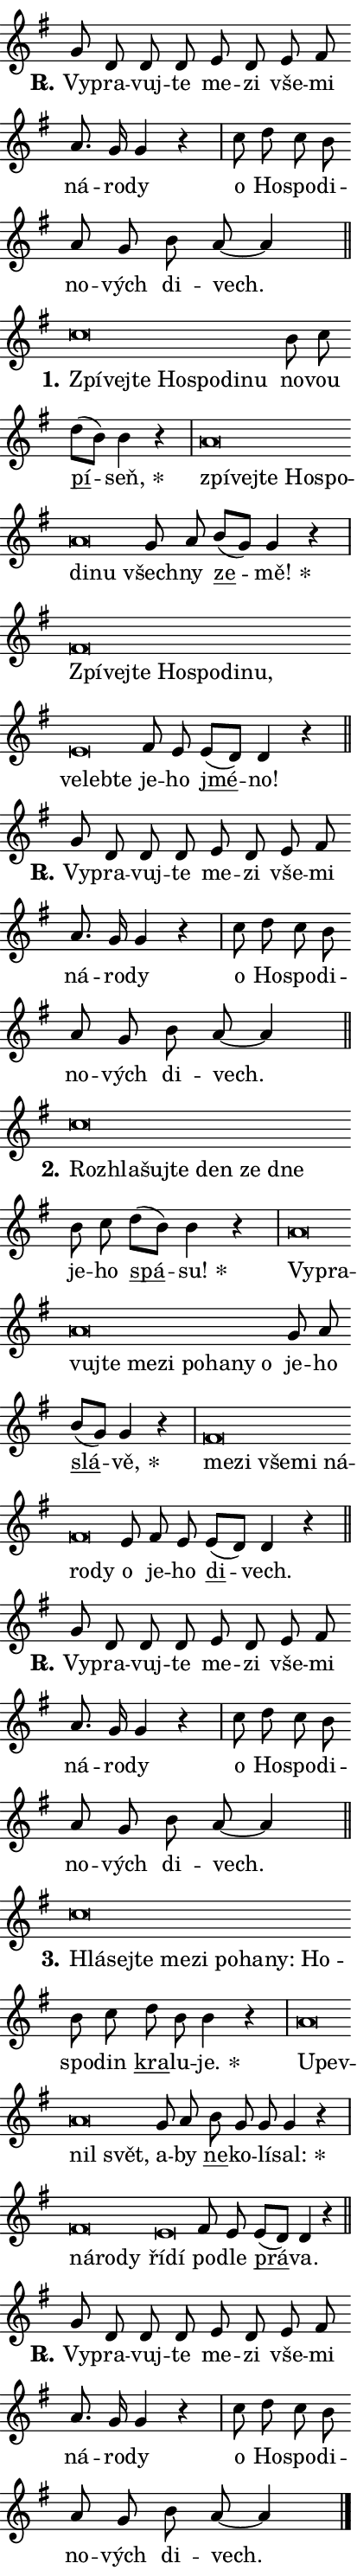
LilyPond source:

\version "2.24.0"
\header { tagline = "" }
\paper {
  indent = 0\cm
  top-margin = 0\cm
  right-margin = 0.13\cm % to fit lyric hyphens
  bottom-margin = 0\cm
  left-margin = 0\cm
  paper-width = 7\cm
  page-breaking = #ly:one-page-breaking
  system-system-spacing.basic-distance = #11
  score-system-spacing.basic-distance = #11
  ragged-last = ##f
}


%% Author: Thomas Morley
%% https://lists.gnu.org/archive/html/lilypond-user/2020-05/msg00002.html
#(define (line-position grob)
"Returns position of @var[grob} in current system:
   @code{'start}, if at first time-step
   @code{'end}, if at last time-step
   @code{'middle} otherwise
"
  (let* ((col (ly:item-get-column grob))
         (ln (ly:grob-object col 'left-neighbor))
         (rn (ly:grob-object col 'right-neighbor))
         (col-to-check-left (if (ly:grob? ln) ln col))
         (col-to-check-right (if (ly:grob? rn) rn col))
         (break-dir-left
           (and
             (ly:grob-property col-to-check-left 'non-musical #f)
             (ly:item-break-dir col-to-check-left)))
         (break-dir-right
           (and
             (ly:grob-property col-to-check-right 'non-musical #f)
             (ly:item-break-dir col-to-check-right))))
        (cond ((eqv? 1 break-dir-left) 'start)
              ((eqv? -1 break-dir-right) 'end)
              (else 'middle))))

#(define (tranparent-at-line-position vctor)
  (lambda (grob)
  "Relying on @code{line-position} select the relevant enry from @var{vctor}.
Used to determine transparency,"
    (case (line-position grob)
      ((end) (not (vector-ref vctor 0)))
      ((middle) (not (vector-ref vctor 1)))
      ((start) (not (vector-ref vctor 2))))))

noteHeadBreakVisibility =
#(define-music-function (break-visibility)(vector?)
"Makes @code{NoteHead}s transparent relying on @var{break-visibility}"
#{
  \override NoteHead.transparent =
    #(tranparent-at-line-position break-visibility)
#})

#(define delete-ledgers-for-transparent-note-heads
  (lambda (grob)
    "Reads whether a @code{NoteHead} is transparent.
If so this @code{NoteHead} is removed from @code{'note-heads} from
@var{grob}, which is supposed to be @code{LedgerLineSpanner}.
As a result ledgers are not printed for this @code{NoteHead}"
    (let* ((nhds-array (ly:grob-object grob 'note-heads))
           (nhds-list
             (if (ly:grob-array? nhds-array)
                 (ly:grob-array->list nhds-array)
                 '()))
           ;; Relies on the transparent-property being done before
           ;; Staff.LedgerLineSpanner.after-line-breaking is executed.
           ;; This is fragile ...
           (to-keep
             (remove
               (lambda (nhd)
                 (ly:grob-property nhd 'transparent #f))
               nhds-list)))
      ;; TODO find a better method to iterate over grob-arrays, similiar
      ;; to filter/remove etc for lists
      ;; For now rebuilt from scratch
      (set! (ly:grob-object grob 'note-heads)  '())
      (for-each
        (lambda (nhd)
          (ly:pointer-group-interface::add-grob grob 'note-heads nhd))
        to-keep))))

squashNotes = {
  \override NoteHead.X-extent = #'(-0.2 . 0.2)
  \override NoteHead.Y-extent = #'(-0.75 . 0)
  \override NoteHead.stencil =
    #(lambda (grob)
       (let ((pos (ly:grob-property grob 'staff-position)))
         (begin
           (if (< pos -7) (display "ERROR: Lower brevis then expected\n") (display "OK: Expected brevis position\n"))
           (if (<= pos -6) ly:text-interface::print ly:note-head::print))))
}
unSquashNotes = {
  \revert NoteHead.X-extent
  \revert NoteHead.Y-extent
  \revert NoteHead.stencil
}

hideNotes = \noteHeadBreakVisibility #begin-of-line-visible
unHideNotes = \noteHeadBreakVisibility #all-visible

% work-around for resetting accidentals
% https://lilypond.org/doc/v2.23/Documentation/notation/displaying-rhythms#unmetered-music
cadenzaMeasure = {
  \cadenzaOff
  \partial 1024 s1024
  \cadenzaOn
}

#(define-markup-command (accent layout props text) (markup?)
  "Underline accented syllable"
  (interpret-markup layout props
    #{\markup \override #'(offset . 4.3) \underline { #text }#}))

responsum = \markup \concat {
  "R" \hspace #-1.05 \path #0.1 #'((moveto 0 0.07) (lineto 0.9 0.8)) \hspace #0.05 "."
}

spaceSize = #0.6828661417322834 % exact space size for TeX Gyre Schola

\layout {
  \context {
    \Staff
    \remove "Time_signature_engraver"
    \override LedgerLineSpanner.after-line-breaking = #delete-ledgers-for-transparent-note-heads
  }
  \context {
    \Lyrics {
      \override LyricSpace.minimum-distance = \spaceSize
      \override LyricText.font-name = #"TeX Gyre Schola"
      \override LyricText.font-size = 1
      \override StanzaNumber.font-name = #"TeX Gyre Schola Bold"
      \override StanzaNumber.font-size = 1
    }
  }
  \context {
    \Score 
    \override NoteHead.text =
      #(lambda (grob) 
        (let ((pos (ly:grob-property grob 'staff-position)))
          #{\markup {
            \combine
              \halign #-0.55 \raise #(if (= pos -6) 0 0.5) \override #'(thickness . 2) \draw-line #'(3.2 . 0)
              \musicglyph "noteheads.sM1"
          }#}))
  }
}

% magnetic-lyrics.ily
%
%   written by
%     Jean Abou Samra <jean@abou-samra.fr>
%     Werner Lemberg <wl@gnu.org>
%
%   adapted by
%     Jiri Hon <jiri.hon@gmail.com>
%
% Version 2022-Apr-15

% https://www.mail-archive.com/lilypond-user@gnu.org/msg149350.html

#(define (Left_hyphen_pointer_engraver context)
   "Collect syllable-hyphen-syllable occurrences in lyrics and store
them in properties.  This engraver only looks to the left.  For
example, if the lyrics input is @code{foo -- bar}, it does the
following.

@itemize @bullet
@item
Set the @code{text} property of the @code{LyricHyphen} grob between
@q{foo} and @q{bar} to @code{foo}.

@item
Set the @code{left-hyphen} property of the @code{LyricText} grob with
text @q{foo} to the @code{LyricHyphen} grob between @q{foo} and
@q{bar}.
@end itemize

Use this auxiliary engraver in combination with the
@code{lyric-@/text::@/apply-@/magnetic-@/offset!} hook."
   (let ((hyphen #f)
         (text #f))
     (make-engraver
      (acknowledgers
       ((lyric-syllable-interface engraver grob source-engraver)
        (set! text grob)))
      (end-acknowledgers
       ((lyric-hyphen-interface engraver grob source-engraver)
        ;(when (not (grob::has-interface grob 'lyric-space-interface))
          (set! hyphen grob)));)
      ((stop-translation-timestep engraver)
       (when (and text hyphen)
         (ly:grob-set-object! text 'left-hyphen hyphen))
       (set! text #f)
       (set! hyphen #f)))))

#(define (lyric-text::apply-magnetic-offset! grob)
   "If the space between two syllables is less than the value in
property @code{LyricText@/.details@/.squash-threshold}, move the right
syllable to the left so that it gets concatenated with the left
syllable.

Use this function as a hook for
@code{LyricText@/.after-@/line-@/breaking} if the
@code{Left_@/hyphen_@/pointer_@/engraver} is active."
   (let ((hyphen (ly:grob-object grob 'left-hyphen #f)))
     (when hyphen
       (let ((left-text (ly:spanner-bound hyphen LEFT)))
         (when (grob::has-interface left-text 'lyric-syllable-interface)
           (let* ((common (ly:grob-common-refpoint grob left-text X))
                  (this-x-ext (ly:grob-extent grob common X))
                  (left-x-ext
                   (begin
                     ;; Trigger magnetism for left-text.
                     (ly:grob-property left-text 'after-line-breaking)
                     (ly:grob-extent left-text common X)))
                  ;; `delta` is the gap width between two syllables.
                  (delta (- (interval-start this-x-ext)
                            (interval-end left-x-ext)))
                  (details (ly:grob-property grob 'details))
                  (threshold (assoc-get 'squash-threshold details 0.2)))
             (when (< delta threshold)
               (let* (;; We have to manipulate the input text so that
                      ;; ligatures crossing syllable boundaries are not
                      ;; disabled.  For languages based on the Latin
                      ;; script this is essentially a beautification.
                      ;; However, for non-Western scripts it can be a
                      ;; necessity.
                      (lt (ly:grob-property left-text 'text))
                      (rt (ly:grob-property grob 'text))
                      (is-space (grob::has-interface hyphen 'lyric-space-interface))
                      (space (if is-space " " ""))
                      (extra-delta (if is-space spaceSize 0))
                      ;; Append new syllable.
                      (ltrt-space (if (and (string? lt) (string? rt))
                                (string-append lt space rt)
                                (make-concat-markup (list lt space rt))))
                      ;; Right-align `ltrt` to the right side.
                      (ltrt-space-markup (grob-interpret-markup
                               grob
                               (make-translate-markup
                                (cons (interval-length this-x-ext) 0)
                                (make-right-align-markup ltrt-space)))))
                 (begin
                   ;; Don't print `left-text`.
                   (ly:grob-set-property! left-text 'stencil #f)
                   ;; Set text and stencil (which holds all collected
                   ;; syllables so far) and shift it to the left.
                   (ly:grob-set-property! grob 'text ltrt-space)
                   (ly:grob-set-property! grob 'stencil ltrt-space-markup)
                   (ly:grob-translate-axis! grob (- (- delta extra-delta)) X))))))))))


#(define (lyric-hyphen::displace-bounds-first grob)
   ;; Make very sure this callback isn't triggered too early.
   (let ((left (ly:spanner-bound grob LEFT))
         (right (ly:spanner-bound grob RIGHT)))
     (ly:grob-property left 'after-line-breaking)
     (ly:grob-property right 'after-line-breaking)
     (ly:lyric-hyphen::print grob)))

squashThreshold = #0.4

\layout {
  \context {
    \Lyrics
    \consists #Left_hyphen_pointer_engraver
    \override LyricText.after-line-breaking =
      #lyric-text::apply-magnetic-offset!
    \override LyricHyphen.stencil = #lyric-hyphen::displace-bounds-first
    \override LyricText.details.squash-threshold = \squashThreshold
    \override LyricHyphen.minimum-distance = 0
    \override LyricHyphen.minimum-length = \squashThreshold
  }
}

squashText = \override LyricText.details.squash-threshold = 9999
unSquashText = \override LyricText.details.squash-threshold = \squashThreshold

leftText = \override LyricText.self-alignment-X = #LEFT
unLeftText = \revert LyricText.self-alignment-X

starOffset = #(lambda (grob) 
                (let ((x_offset (ly:self-alignment-interface::aligned-on-x-parent grob)))
                  (if (= x_offset 0) 0 (+ x_offset 1.2))))

star = #(define-music-function (syllable)(string?)
"Append star separator at the end of a syllable"
#{
  \once \override LyricText.X-offset = #starOffset
  \lyricmode { \markup {
    #syllable
    \override #'((font-name . "TeX Gyre Schola Bold")) \hspace #0.2 \lower #0.65 \larger "*"
  } }
#})

starAccent = #(define-music-function (syllable)(string?)
"Append star separator at the end of a syllable and make accent"
#{
  \once \override LyricText.X-offset = #starOffset
  \lyricmode { \markup {
    \accent #syllable
    \override #'((font-name . "TeX Gyre Schola Bold")) \hspace #0.2 \lower #0.65 \larger "*"
  } }
#})

breath = #(define-music-function (syllable)(string?)
"Append breathing indicator at the end of a syllable"
#{
  \lyricmode { \markup { #syllable "+" } }
#})

optionalBreath = #(define-music-function (syllable)(string?)
"Append optional breathing indicator at the end of a syllable"
#{
  \lyricmode { \markup { #syllable "(+)" } }
#})


\score {
    <<
        \new Voice = "melody" { \cadenzaOn \key g \major \relative { g'8 d d d e d e fis \bar "" a8. g16 g4 r \cadenzaMeasure \bar "|" c8 d c b \bar "" a g b a~ a4 \cadenzaMeasure \bar "||" \break } }
        \new Lyrics \lyricsto "melody" { \lyricmode { \set stanza = \responsum
Vy -- pra -- vuj -- te me -- zi vše -- mi ná -- ro -- dy o Ho -- spo -- di -- no -- vých di -- vech. } }
    >>
    \layout {}
}

\score {
    <<
        \new Voice = "melody" { \cadenzaOn \key g \major \relative { \squashNotes c''\breve*1/16 \hideNotes \breve*1/16 \bar "" \breve*1/16 \bar "" \breve*1/16 \bar "" \breve*1/16 \bar "" \breve*1/16 \breve*1/16 \bar "" \unHideNotes \unSquashNotes b8 c \bar "" d[( b)] b4 r \cadenzaMeasure \bar "|" \squashNotes a\breve*1/16 \hideNotes \breve*1/16 \bar "" \breve*1/16 \bar "" \breve*1/16 \bar "" \breve*1/16 \bar "" \breve*1/16 \breve*1/16 \bar "" \unHideNotes \unSquashNotes g8 a \bar "" b[( g)] g4 r \cadenzaMeasure \bar "|" \squashNotes fis\breve*1/16 \hideNotes \breve*1/16 \bar "" \breve*1/16 \bar "" \breve*1/16 \bar "" \breve*1/16 \bar "" \breve*1/16 \breve*1/16 \bar "" \unHideNotes \unSquashNotes \squashNotes e\breve*1/16 \hideNotes \breve*1/16 \breve*1/16 \bar "" \unHideNotes \unSquashNotes fis8 e \bar "" e[( d)] d4 r \cadenzaMeasure \bar "||" \break } }
        \new Lyrics \lyricsto "melody" { \lyricmode { \set stanza = "1."
\leftText Zpí -- \squashText vej -- te Ho -- spo -- di -- nu \unLeftText \unSquashText no -- vou \markup \accent pí -- \star seň, \leftText zpí -- \squashText vej -- te Ho -- spo -- di -- nu \unLeftText \unSquashText všech -- ny \markup \accent ze -- \star mě! \leftText Zpí -- \squashText vej -- te Ho -- spo -- di -- nu, \leftText \unLeftText \unSquashText ve -- \squashText leb -- te \unLeftText \unSquashText je -- ho \markup \accent jmé -- no! } }
    >>
    \layout {}
}

\score {
    <<
        \new Voice = "melody" { \cadenzaOn \key g \major \relative { g'8 d d d e d e fis \bar "" a8. g16 g4 r \cadenzaMeasure \bar "|" c8 d c b \bar "" a g b a~ a4 \cadenzaMeasure \bar "||" \break } }
        \new Lyrics \lyricsto "melody" { \lyricmode { \set stanza = \responsum
Vy -- pra -- vuj -- te me -- zi vše -- mi ná -- ro -- dy o Ho -- spo -- di -- no -- vých di -- vech. } }
    >>
    \layout {}
}

\score {
    <<
        \new Voice = "melody" { \cadenzaOn \key g \major \relative { \squashNotes c''\breve*1/16 \hideNotes \breve*1/16 \bar "" \breve*1/16 \bar "" \breve*1/16 \bar "" \breve*1/16 \bar "" \breve*1/16 \breve*1/16 \bar "" \unHideNotes \unSquashNotes b8 c \bar "" d[( b)] b4 r \cadenzaMeasure \bar "|" \squashNotes a\breve*1/16 \hideNotes \breve*1/16 \bar "" \breve*1/16 \bar "" \breve*1/16 \bar "" \breve*1/16 \bar "" \breve*1/16 \bar "" \breve*1/16 \bar "" \breve*1/16 \bar "" \breve*1/16 \breve*1/16 \bar "" \unHideNotes \unSquashNotes g8 a \bar "" b[( g)] g4 r \cadenzaMeasure \bar "|" \squashNotes fis\breve*1/16 \hideNotes \breve*1/16 \bar "" \breve*1/16 \bar "" \breve*1/16 \bar "" \breve*1/16 \bar "" \breve*1/16 \breve*1/16 \bar "" \unHideNotes \unSquashNotes e8 fis8 e \bar "" e[( d)] d4 r \cadenzaMeasure \bar "||" \break } }
        \new Lyrics \lyricsto "melody" { \lyricmode { \set stanza = "2."
\leftText Roz -- \squashText hla -- šuj -- te den ze dne \unLeftText \unSquashText je -- ho \markup \accent spá -- \star su! \leftText Vy -- \squashText pra -- vuj -- te me -- zi po -- ha -- ny o \unLeftText \unSquashText je -- ho \markup \accent slá -- \star vě, \leftText me -- \squashText zi vše -- mi ná -- ro -- dy \unLeftText \unSquashText o je -- ho \markup \accent di -- vech. } }
    >>
    \layout {}
}

\score {
    <<
        \new Voice = "melody" { \cadenzaOn \key g \major \relative { g'8 d d d e d e fis \bar "" a8. g16 g4 r \cadenzaMeasure \bar "|" c8 d c b \bar "" a g b a~ a4 \cadenzaMeasure \bar "||" \break } }
        \new Lyrics \lyricsto "melody" { \lyricmode { \set stanza = \responsum
Vy -- pra -- vuj -- te me -- zi vše -- mi ná -- ro -- dy o Ho -- spo -- di -- no -- vých di -- vech. } }
    >>
    \layout {}
}

\score {
    <<
        \new Voice = "melody" { \cadenzaOn \key g \major \relative { \squashNotes c''\breve*1/16 \hideNotes \breve*1/16 \bar "" \breve*1/16 \bar "" \breve*1/16 \bar "" \breve*1/16 \bar "" \breve*1/16 \bar "" \breve*1/16 \bar "" \breve*1/16 \breve*1/16 \bar "" \unHideNotes \unSquashNotes b8 c \bar "" d b b4 r \cadenzaMeasure \bar "|" \squashNotes a\breve*1/16 \hideNotes \breve*1/16 \bar "" \breve*1/16 \breve*1/16 \bar "" \unHideNotes \unSquashNotes g8 a \bar "" b g g g4 r \cadenzaMeasure \bar "|" \squashNotes fis\breve*1/16 \hideNotes \breve*1/16 \breve*1/16 \bar "" \unHideNotes \unSquashNotes \squashNotes e\breve*1/16 \hideNotes \breve*1/16 \bar "" \unHideNotes \unSquashNotes fis8 e \bar "" e[( d)] d4 r \cadenzaMeasure \bar "||" \break } }
        \new Lyrics \lyricsto "melody" { \lyricmode { \set stanza = "3."
\leftText Hlá -- \squashText sej -- te me -- zi po -- ha -- ny: Ho -- \unLeftText \unSquashText spo -- din \markup \accent kra -- lu -- \star je. \leftText U -- \squashText pev -- nil svět, \unLeftText \unSquashText a -- by \markup \accent ne -- ko -- lí -- \star sal: \leftText ná -- \squashText ro -- dy \leftText \unLeftText \unSquashText ří -- \squashText dí \unLeftText \unSquashText po -- dle \markup \accent prá -- va. } }
    >>
    \layout {}
}

\score {
    <<
        \new Voice = "melody" { \cadenzaOn \key g \major \relative { g'8 d d d e d e fis \bar "" a8. g16 g4 r \cadenzaMeasure \bar "|" c8 d c b \bar "" a g b a~ a4 \cadenzaMeasure \bar "||" \break } \bar "|." }
        \new Lyrics \lyricsto "melody" { \lyricmode { \set stanza = \responsum
Vy -- pra -- vuj -- te me -- zi vše -- mi ná -- ro -- dy o Ho -- spo -- di -- no -- vých di -- vech. } }
    >>
    \layout {}
}
